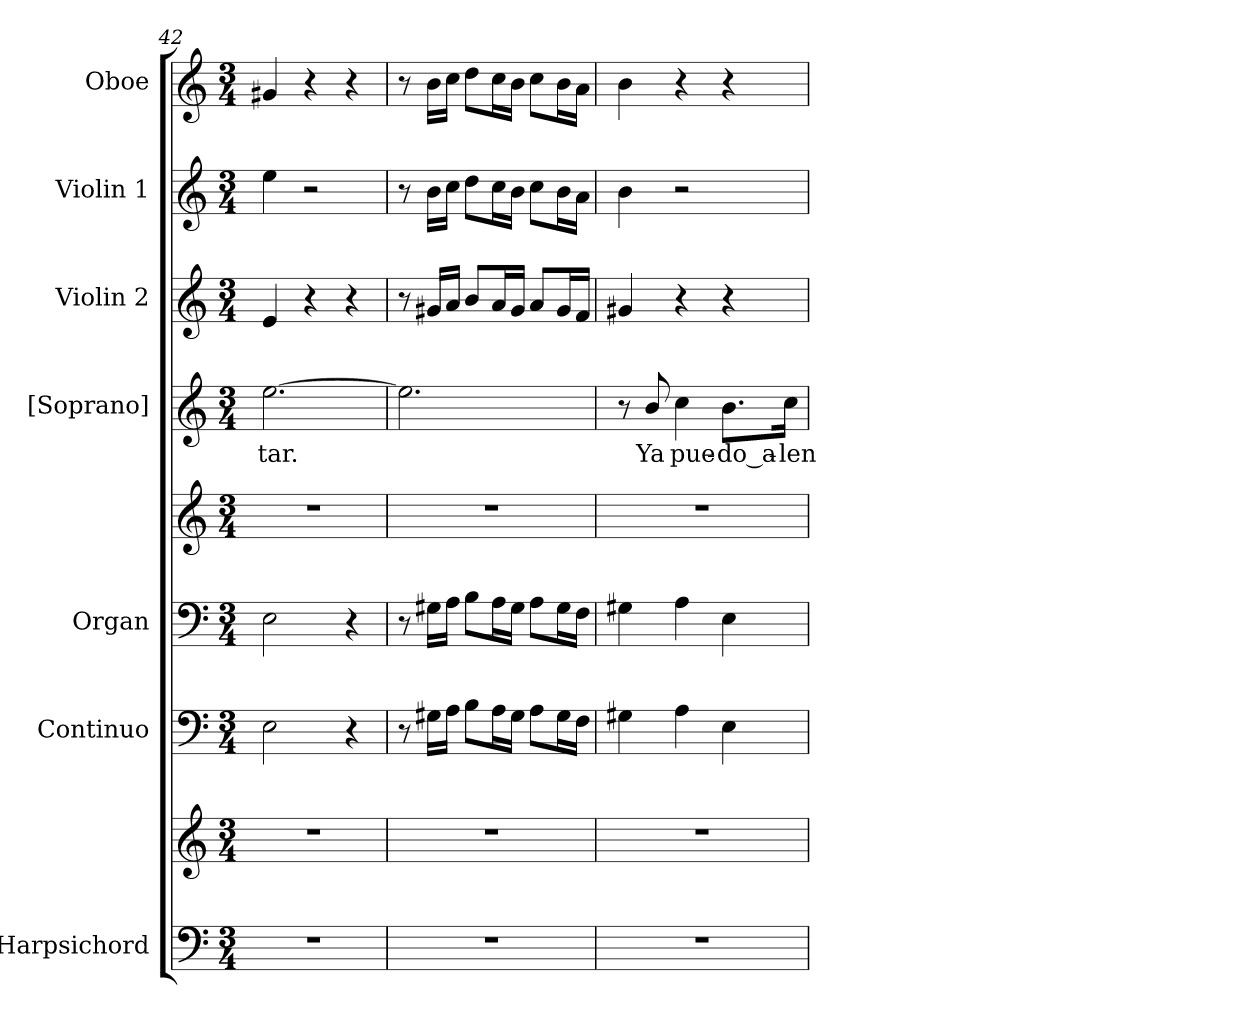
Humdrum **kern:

**kern	**kern	**kern	**kern	**kern	**kern	**text	**kern	**kern	**kern
*part7	*part7	*part6	*part5	*part5	*part4	*part4	*part3	*part2	*part1
*staff9	*staff8	*staff7	*staff6	*staff5	*staff4	*staff4	*staff3	*staff2	*staff1
*I"Harpsichord	*	*I"Continuo	*I"Organ	*	*I"[Soprano]	*	*I"Violin 2	*I"Violin 1	*I"Oboe
*	*	*I'Cont.	*I'Org.	*	*I'S.	*	*I'Vln. 2	*I'Vln. 1	*I'Ob.
*clefF4	*clefG2	*clefF4	*clefF4	*clefG2	*clefG2	*	*clefG2	*clefG2	*clefG2
*k[]	*k[]	*k[]	*k[]	*k[]	*k[]	*	*k[]	*k[]	*k[]
*C:	*C:	*C:	*C:	*C:	*C:	*	*C:	*C:	*C:
*M3/4	*M3/4	*M3/4	*M3/4	*M3/4	*M3/4	*	*M3/4	*M3/4	*M3/4
=42	=42	=42	=42	=42	=42	=42	=42	=42	=42
!LO:N:vis=1	!LO:N:vis=1	!	!	!LO:N:vis=1	!	!	!	!	!
!	!	!	!	!	!	!LO:LY:b:color=#000000	!	!	!
2.r	2.r	2Ei\	2Ei\	2.r	[2.eei\	-tar.	4ei/	4eei\	4g#Xi/
.	.	.	.	.	.	.	4r	2r	4r
.	.	4r	4r	.	.	.	4r	.	4r
=43	=43	=43	=43	=43	=43	=43	=43	=43	=43
!LO:N:vis=1	!LO:N:vis=1	!	!	!LO:N:vis=1	!	!	!	!	!
2.r	2.r	8r	8r	2.r	2.eei\]	.	8r	8r	8r
.	.	16G#Xi\LL	16G#Xi\LL	.	.	.	16g#Xi/LL	16bi\LL	16bi\LL
.	.	16Ai\JJ	16Ai\JJ	.	.	.	16ai/JJ	16cci\JJ	16cci\JJ
.	.	8Bi\L	8Bi\L	.	.	.	8bi/L	8ddi\L	8ddi\L
.	.	16Ai\L	16Ai\L	.	.	.	16ai/L	16cci\L	16cci\L
.	.	16G#i\JJ	16G#i\JJ	.	.	.	16g#i/JJ	16bi\JJ	16bi\JJ
.	.	8Ai\L	8Ai\L	.	.	.	8ai/L	8cci\L	8cci\L
.	.	16G#i\L	16G#i\L	.	.	.	16g#i/L	16bi\L	16bi\L
.	.	16Fi\JJ	16Fi\JJ	.	.	.	16fi/JJ	16ai\JJ	16ai\JJ
!!LO:PB:g=z
=44	=44	=44	=44	=44	=44	=44	=44	=44	=44
!LO:N:vis=1	!LO:N:vis=1	!	!	!LO:N:vis=1	!	!	!	!	!
2.r	2.r	4G#Xi\	4G#Xi\	2.r	8r	.	4g#Xi/	4bi\	4bi\
!	!	!	!	!	!	!LO:LY:b:color=#000000	!	!	!
.	.	.	.	.	8bi/	Ya	.	.	.
!	!	!	!	!	!	!LO:LY:b:color=#000000	!	!	!
.	.	4Ai\	4Ai\	.	4cci\	pue-	4r	2r	4r
!	!	!	!	!	!	!LO:LY:b:color=#000000	!	!	!
.	.	4Ei\	4Ei\	.	8.bi\L	-do_a-	4r	.	4r
!	!	!	!	!	!	!LO:LY:b:color=#000000	!	!	!
.	.	.	.	.	16cci\Jk	-len-	.	.	.
=	=	=	=	=	=	=	=	=	=
*-	*-	*-	*-	*-	*-	*-	*-	*-	*-
